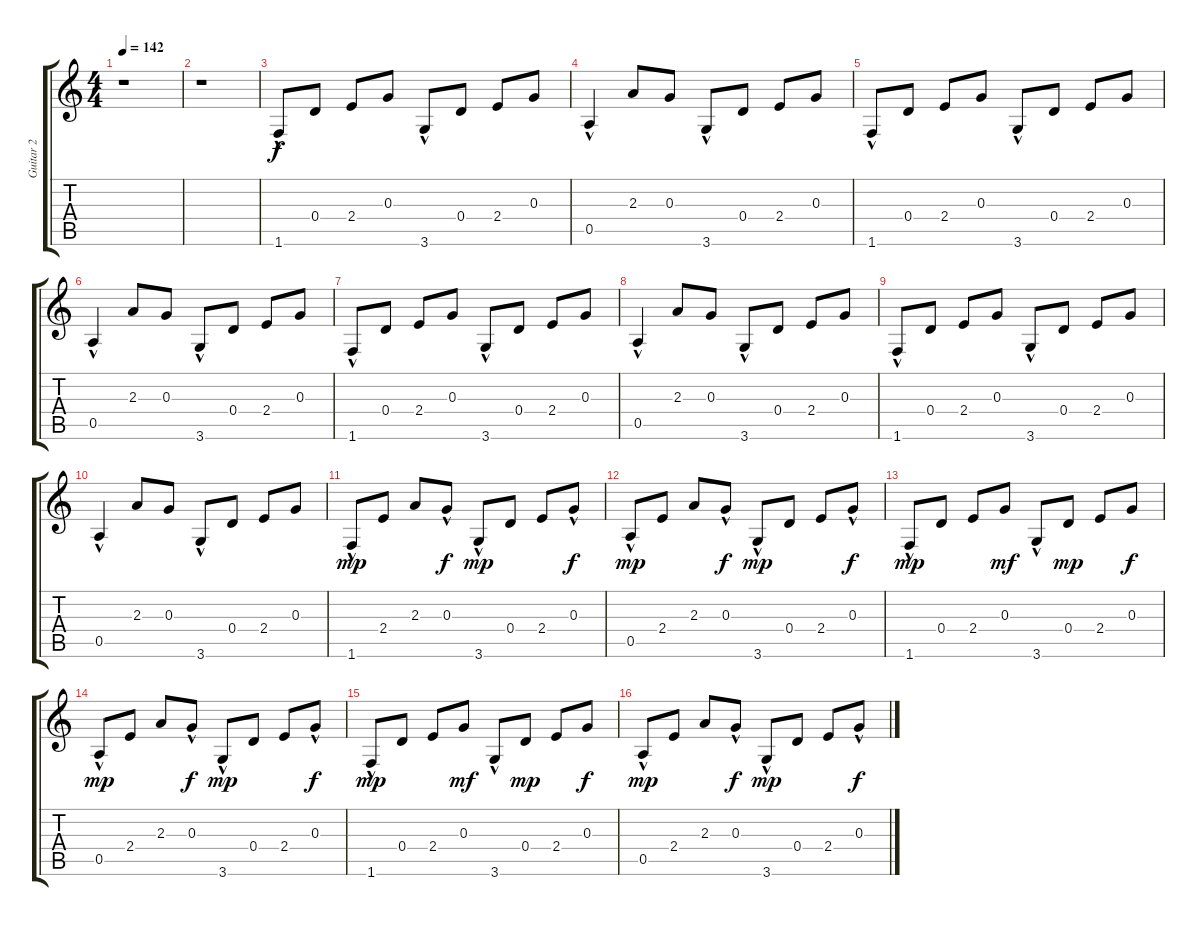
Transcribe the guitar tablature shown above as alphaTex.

\track ("Guitar 2" "Guitar 2") {instrument acousticguitarsteel}
\staff {score tabs}
\tuning (E4 B3 G3 D3 A2 E2) {hide}
\ts (4 4)
\tempo 142
\clef g2
\ks c
r.1{dy mp} |
r.1 |
1.6{hac}.8{dy f} 0.4.8 2.4.8 0.3.8 3.6{hac}.8 0.4.8 2.4.8 0.3.8 |
0.5{hac}.4 2.3.8 0.3.8 3.6{hac}.8 0.4.8 2.4.8 0.3.8 |
1.6{hac}.8 0.4.8 2.4.8 0.3.8 3.6{hac}.8 0.4.8 2.4.8 0.3.8 |
0.5{hac}.4 2.3.8 0.3.8 3.6{hac}.8 0.4.8 2.4.8 0.3.8 |
1.6{hac}.8 0.4.8 2.4.8 0.3.8 3.6{hac}.8 0.4.8 2.4.8 0.3.8 |
0.5{hac}.4 2.3.8 0.3.8 3.6{hac}.8 0.4.8 2.4.8 0.3.8 |
1.6{hac}.8 0.4.8 2.4.8 0.3.8 3.6{hac}.8 0.4.8 2.4.8 0.3.8 |
0.5{hac}.4 2.3.8 0.3.8 3.6{hac}.8 0.4.8 2.4.8 0.3.8 |
1.6{hac}.8{dy mp} 2.4.8 2.3.8 0.3{hac}.8{dy f} 3.6{hac}.8{dy mp} 0.4.8 2.4.8 0.3{hac}.8{dy f} |
0.5{hac}.8{dy mp} 2.4.8 2.3.8 0.3{hac}.8{dy f} 3.6{hac}.8{dy mp} 0.4.8 2.4.8 0.3{hac}.8{dy f} |
1.6{hac}.8{dy mp} 0.4.8 2.4.8 0.3.8{dy mf} 3.6{hac}.8 0.4.8{dy mp} 2.4.8 0.3.8{dy f} |
0.5{hac}.8{dy mp} 2.4.8 2.3.8 0.3{hac}.8{dy f} 3.6{hac}.8{dy mp} 0.4.8 2.4.8 0.3{hac}.8{dy f} |
1.6{hac}.8{dy mp} 0.4.8 2.4.8 0.3.8{dy mf} 3.6{hac}.8 0.4.8{dy mp} 2.4.8 0.3.8{dy f} |
0.5{hac}.8{dy mp} 2.4.8 2.3.8 0.3{hac}.8{dy f} 3.6{hac}.8{dy mp} 0.4.8 2.4.8 0.3{hac}.8{dy f}
